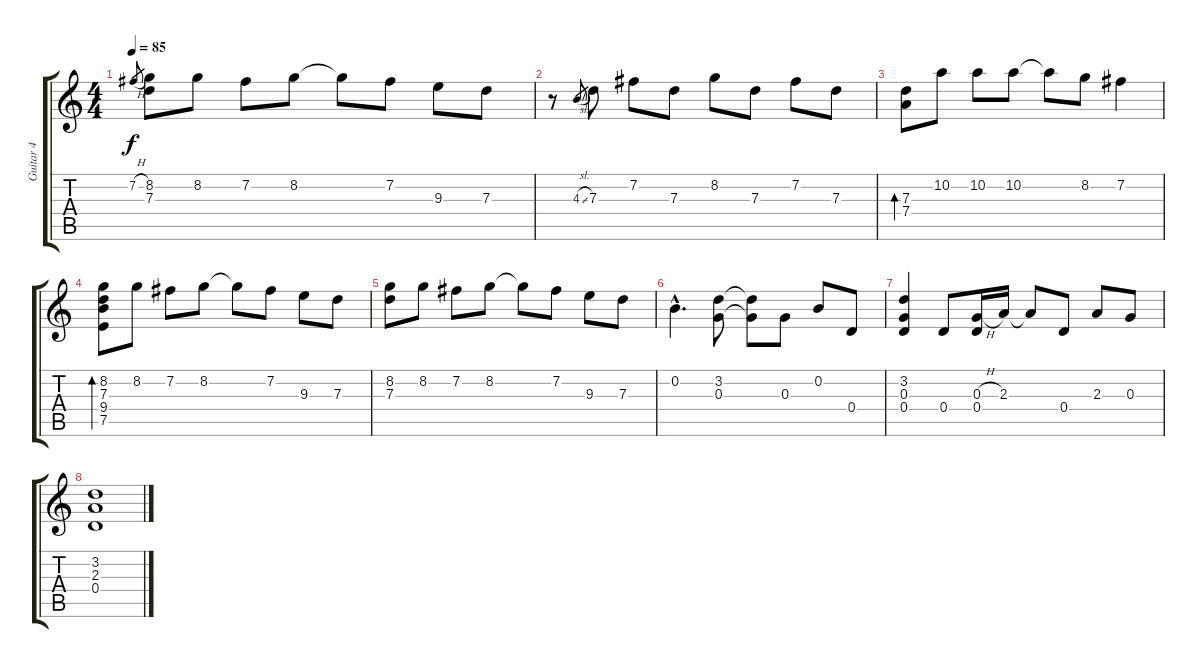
\track ("Guitar 4" "Guitar 4") {instrument distortionguitar}
\staff {score tabs}
\tuning (E4 B3 G3 D3 A2 E2) {hide}
\ts (4 4)
\tempo 85
\clef g2
\ks c
7.2{h}.8{gr dy f} (8.2 7.3).8 8.2.8 7.2.8 8.2.8 8.2{t}.8 7.2.8 9.3.8 7.3.8 |
r.8 4.3{sl}.8{gr} 7.3.8 7.2.8 7.3.8 8.2.8 7.3.8 7.2.8 7.3.8 |
(7.3 7.4).8{bd 120} 10.2.8 10.2.8 10.2.8 10.2{t}.8 8.2.8 7.2.4 |
(8.2 7.3 9.4 7.5).8{bd 120} 8.2.8 7.2.8 8.2.8 8.2{t}.8 7.2.8 9.3.8 7.3.8 |
(8.2 7.3).8 8.2.8 7.2.8 8.2.8 8.2{t}.8 7.2.8 9.3.8 7.3.8 |
0.2{hac}.4{d} (3.2 0.3).8 (3.2{t} 0.3{t}).8 0.3.8 0.2.8 0.4.8 |
(3.2 0.3 0.4).4 0.4.8 (0.3{h} 0.4).16 2.3.16 2.3{t}.8 0.4.8 2.3.8 0.3.8 |
(3.2 2.3 0.4).1{volume 0}
